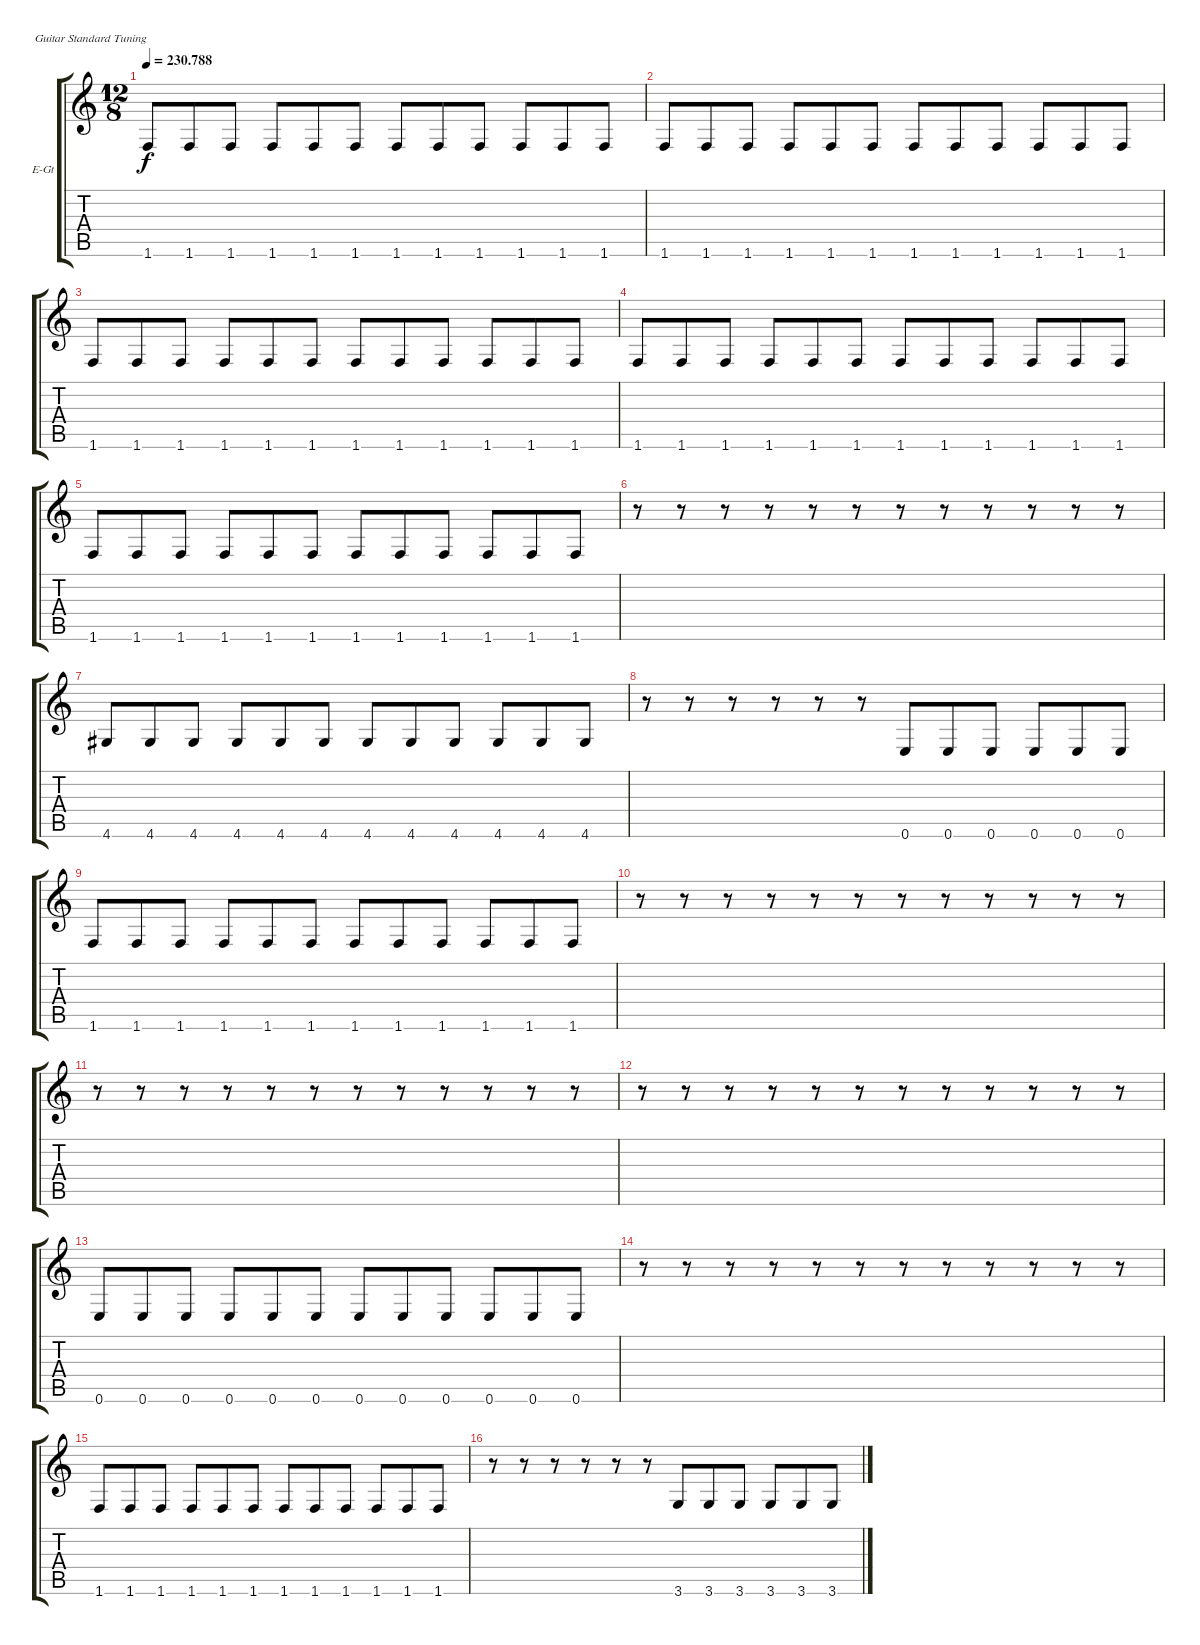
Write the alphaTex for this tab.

\bracketExtendMode groupsimilarinstruments
\firstSystemTrackNameOrientation horizontal
\otherSystemsTrackNameOrientation horizontal
\track ("Ритм" "E-Gt") {instrument distortionguitar}
\staff {score tabs}
\tuning (E4 B3 G3 D3 A2 E2)
\ts (12 8)
\tempo
230.788
\accidentals auto
\clef g2
\ottava regular
\simile none
\ks c
1.6.8{dy f} 1.6.8 1.6.8 1.6.8 1.6.8 1.6.8 1.6.8 1.6.8 1.6.8 1.6.8 1.6.8 1.6.8 |
1.6.8 1.6.8 1.6.8 1.6.8 1.6.8 1.6.8 1.6.8 1.6.8 1.6.8 1.6.8 1.6.8 1.6.8 |
1.6.8 1.6.8 1.6.8 1.6.8 1.6.8 1.6.8 1.6.8 1.6.8 1.6.8 1.6.8 1.6.8 1.6.8 |
1.6.8 1.6.8 1.6.8 1.6.8 1.6.8 1.6.8 1.6.8 1.6.8 1.6.8 1.6.8 1.6.8 1.6.8 |
1.6.8 1.6.8 1.6.8 1.6.8 1.6.8 1.6.8 1.6.8 1.6.8 1.6.8 1.6.8 1.6.8 1.6.8 |
r.8 r.8 r.8 r.8 r.8 r.8 r.8 r.8 r.8 r.8 r.8 r.8 |
4.6.8 4.6.8 4.6.8 4.6.8 4.6.8 4.6.8 4.6.8 4.6.8 4.6.8 4.6.8 4.6.8 4.6.8 |
r.8 r.8 r.8 r.8 r.8 r.8 0.6.8 0.6.8 0.6.8 0.6.8 0.6.8 0.6.8 |
1.6.8 1.6.8 1.6.8 1.6.8 1.6.8 1.6.8 1.6.8 1.6.8 1.6.8 1.6.8 1.6.8 1.6.8 |
r.8 r.8 r.8 r.8 r.8 r.8 r.8 r.8 r.8 r.8 r.8 r.8 |
r.8 r.8 r.8 r.8 r.8 r.8 r.8 r.8 r.8 r.8 r.8 r.8 |
r.8 r.8 r.8 r.8 r.8 r.8 r.8 r.8 r.8 r.8 r.8 r.8 |
0.6.8 0.6.8 0.6.8 0.6.8 0.6.8 0.6.8 0.6.8 0.6.8 0.6.8 0.6.8 0.6.8 0.6.8 |
r.8 r.8 r.8 r.8 r.8 r.8 r.8 r.8 r.8 r.8 r.8 r.8 |
1.6.8 1.6.8 1.6.8 1.6.8 1.6.8 1.6.8 1.6.8 1.6.8 1.6.8 1.6.8 1.6.8 1.6.8 |
r.8 r.8 r.8 r.8 r.8 r.8 3.6.8 3.6.8 3.6.8 3.6.8 3.6.8 3.6.8
